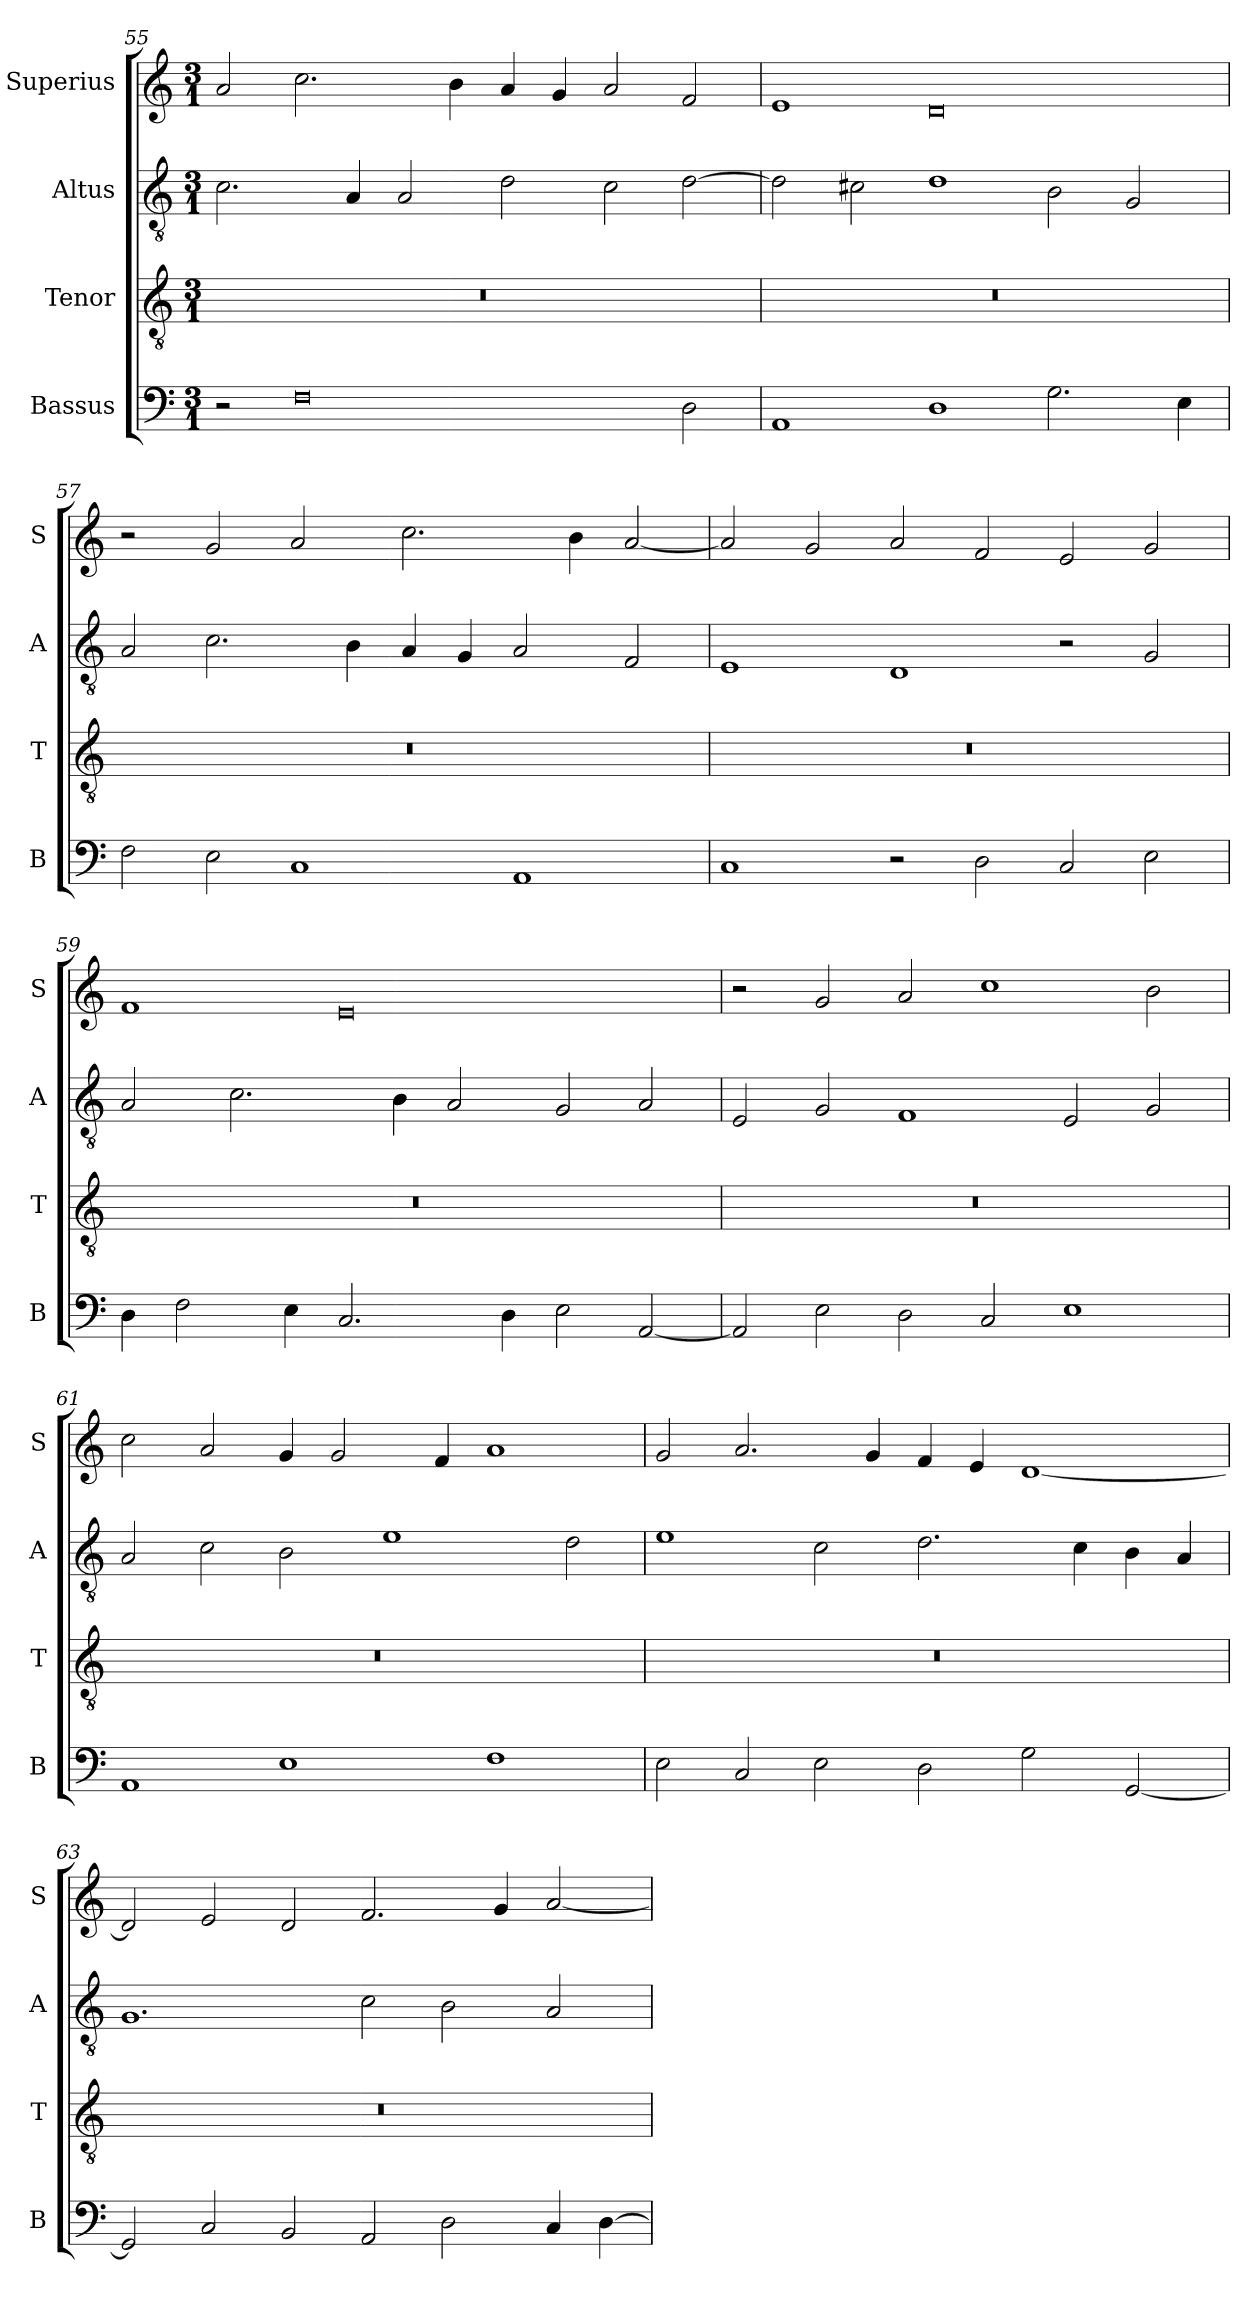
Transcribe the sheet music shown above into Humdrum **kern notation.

**kern	**kern	**kern	**kern
*part4	*part3	*part2	*part1
*staff4	*staff3	*staff2	*staff1
*I"Bassus	*I"Tenor	*I"Altus	*I"Superius
*I'B	*I'T	*I'A	*I'S
*clefF4	*clefGv2	*clefGv2	*clefG2
*k[]	*k[]	*k[]	*k[]
*M3/1	*M3/1	*M3/1	*M3/1
=55	=55	=55	=55
2r	0.r	2.c\	2a/
0F	.	.	2.cc\
.	.	4A/	.
.	.	2A/	.
.	.	.	4b\
.	.	2d\	4a/
.	.	.	4g/
.	.	2c\	2a/
2D\	.	[2d\	2f/
=56	=56	=56	=56
1AA	0.r	2d\]	1e
.	.	2c#X\	.
1D	.	1d	0d
2.G\	.	2B\	.
.	.	2G/	.
4E\	.	.	.
=57	=57	=57	=57
2F\	0.r	2A/	2r
2E\	.	2.c\	2g/
1C	.	.	2a/
.	.	4B\	.
.	.	4A/	2.cc\
.	.	4G/	.
1AA	.	2A/	.
.	.	.	4b\
.	.	2F/	[2a/
=58	=58	=58	=58
1C	0.r	1E	2a/]
.	.	.	2g/
2r	.	1D	2a/
2D\	.	.	2f/
2C/	.	2r	2e/
2E\	.	2G/	2g/
=59	=59	=59	=59
4D\	0.r	2A/	1f
2F\	.	.	.
.	.	2.c\	.
4E\	.	.	.
2.C/	.	.	0e
.	.	4B\	.
.	.	2A/	.
4D\	.	.	.
2E\	.	2G/	.
[2AA/	.	2A/	.
=60	=60	=60	=60
2AA/]	0.r	2E/	2r
2E\	.	2G/	2g/
2D\	.	1F	2a/
2C/	.	.	1cc
1E	.	2E/	.
.	.	2G/	2b\
=61	=61	=61	=61
1AA	0.r	2A/	2cc\
.	.	2c\	2a/
1E	.	2B\	4g/
.	.	.	2g/
.	.	1e	.
.	.	.	4f/
1F	.	.	1a
.	.	2d\	.
=62	=62	=62	=62
2E\	0.r	1e	2g/
2C/	.	.	2.a/
2E\	.	2c\	.
.	.	.	4g/
2D\	.	2.d\	4f/
.	.	.	4e/
2G\	.	.	[1d
.	.	4c\	.
[2GG/	.	4B\	.
.	.	4A/	.
=63	=63	=63	=63
2GG/]	0.r	1.G	2d/]
2C/	.	.	2e/
2BB/	.	.	2d/
2AA/	.	2c\	2.f/
2D\	.	2B\	.
.	.	.	4g/
4C/	.	2A/	[2a/
[4D\	.	.	.
=	=	=	=
*-	*-	*-	*-
